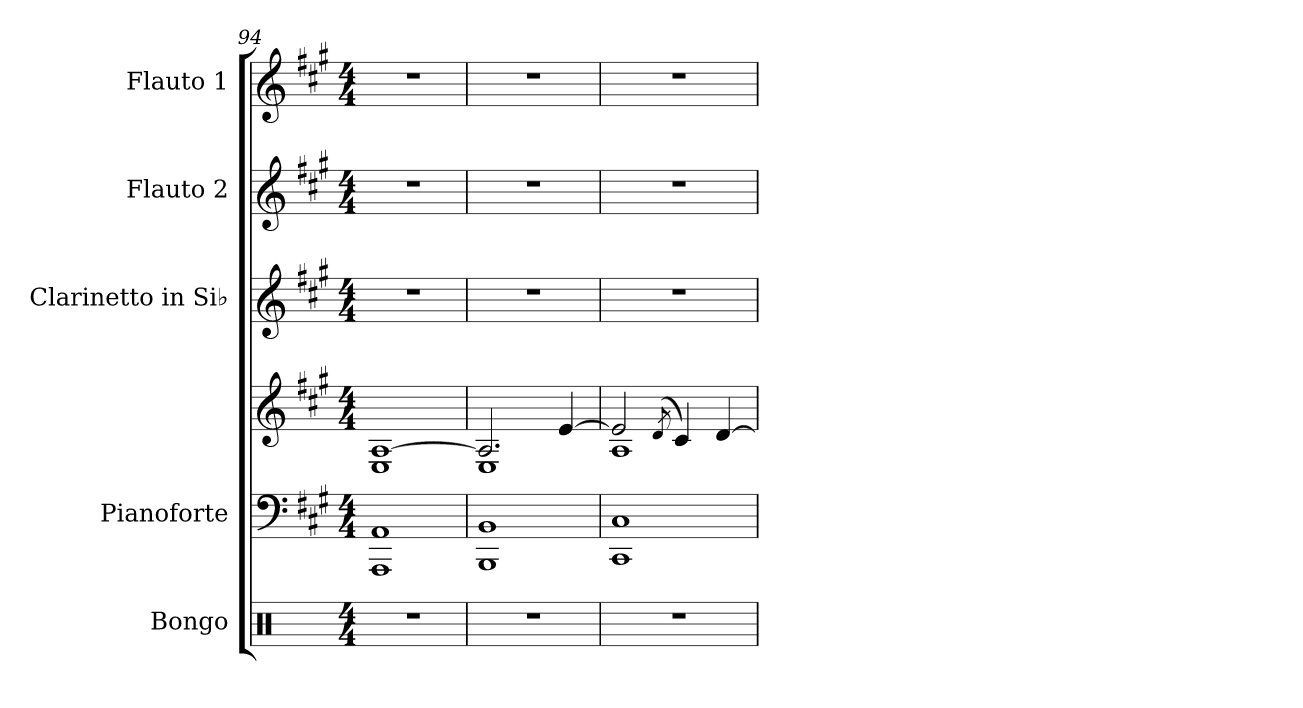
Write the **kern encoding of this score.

**kern	**kern	**kern	**kern	**kern	**kern
*part5	*part4	*part4	*part3	*part2	*part1
*staff6	*staff5	*staff4	*staff3	*staff2	*staff1
*I"Bongo	*I"Pianoforte	*	*I"Clarinetto in Si♭	*I"Flauto 2	*I"Flauto 1
*I'Bon.	*I'Pf.	*	*I'Cl. Si♭	*I'Fl.2	*I'Fl.1
*clefX	*clefF4	*clefG2	*clefG2	*clefG2	*clefG2
*	*	*	*ITrd1c2	*	*
*k[]	*k[f#c#g#]	*k[f#c#g#]	*k[f#]	*k[f#c#g#]	*k[f#c#g#]
*M4/4	*M4/4	*M4/4	*M4/4	*M4/4	*M4/4
=94	=94	=94	=94	=94	=94
*	*	*^	*	*	*
1r	1AAA 1AA	[1A	1E	1r	1r	1r
=95	=95	=95	=95	=95	=95	=95
1r	1BBB 1BB	2.A/]	1E	1r	1r	1r
.	.	[4e/	.	.	.	.
=96	=96	=96	=96	=96	=96	=96
1r	1CC# 1C#	2e/]	1A	1r	1r	1r
.	.	(<8qd/	.	.	.	.
.	.	4c#/)	.	.	.	.
.	.	[4d/	.	.	.	.
*	*	*v	*v	*	*	*
=	=	=	=	=	=
*-	*-	*-	*-	*-	*-
